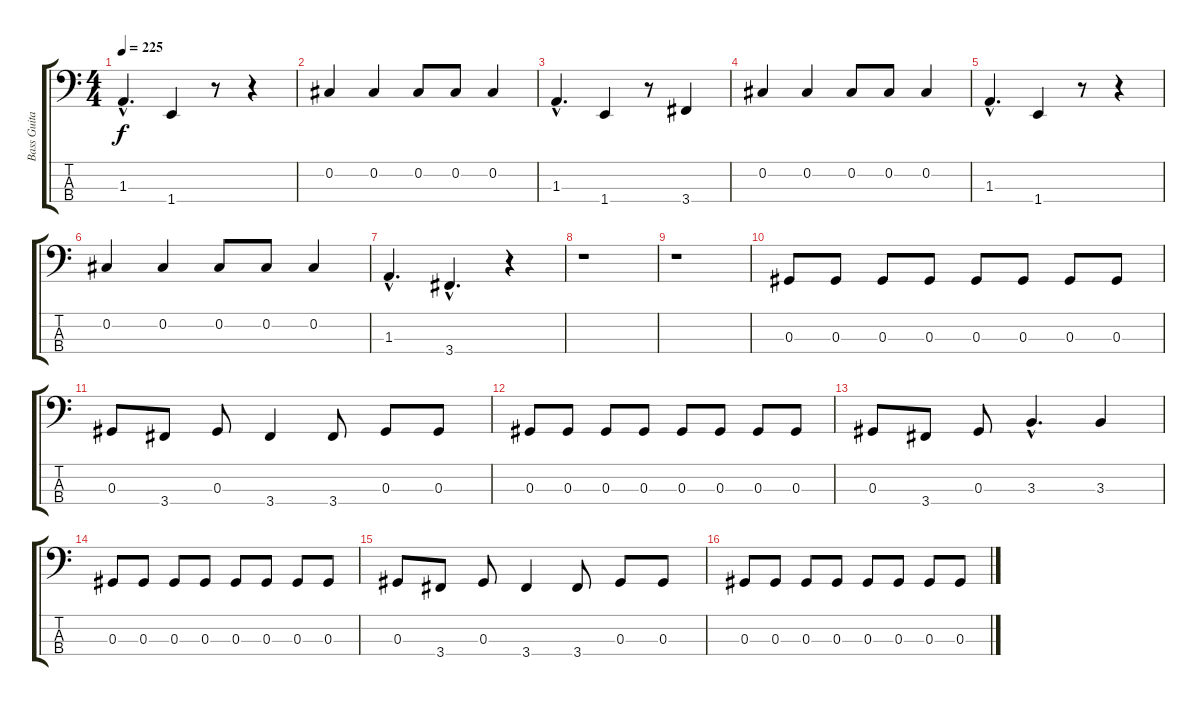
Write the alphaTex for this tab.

\track ("Bass Guitar" "Bass Guita") {instrument electricbasspick}
\staff {score tabs}
\tuning (Gb2 Db2 Ab1 Eb1) {hide}
\ts (4 4)
\tempo 225
\clef f4
\ks c
1.3{hac}.4{d dy f} 1.4.4 r.8 r.4 |
0.2.4 0.2.4 0.2.8 0.2.8 0.2.4 |
1.3{hac}.4{d} 1.4.4 r.8 3.4.4 |
0.2.4 0.2.4 0.2.8 0.2.8 0.2.4 |
1.3{hac}.4{d} 1.4.4 r.8 r.4 |
0.2.4 0.2.4 0.2.8 0.2.8 0.2.4 |
1.3{hac}.4{d} 3.4{hac}.4{d} r.4 |
r.1 |
r.1 |
0.3.8 0.3.8 0.3.8 0.3.8 0.3.8 0.3.8 0.3.8 0.3.8 |
0.3.8 3.4.8 0.3.8 3.4.4 3.4.8 0.3.8 0.3.8 |
0.3.8 0.3.8 0.3.8 0.3.8 0.3.8 0.3.8 0.3.8 0.3.8 |
0.3.8 3.4.8 0.3.8 3.3{hac}.4{d} 3.3.4 |
0.3.8 0.3.8 0.3.8 0.3.8 0.3.8 0.3.8 0.3.8 0.3.8 |
0.3.8 3.4.8 0.3.8 3.4.4 3.4.8 0.3.8 0.3.8 |
0.3.8 0.3.8 0.3.8 0.3.8 0.3.8 0.3.8 0.3.8 0.3.8
